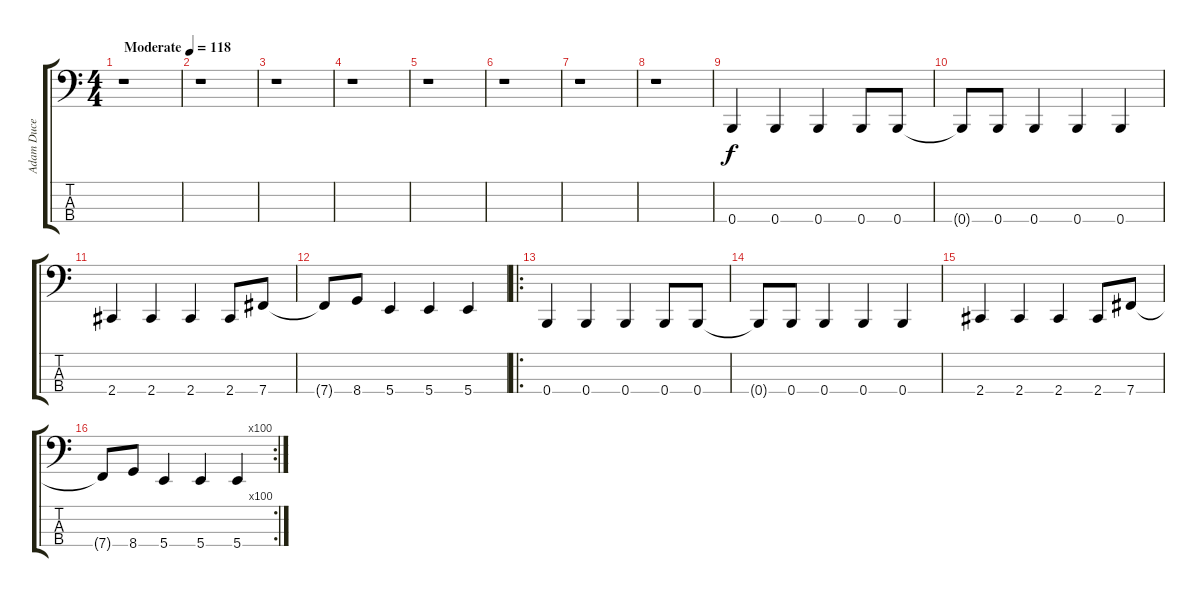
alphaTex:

\track ("Adam Duce" "Adam Duce") {instrument electricbassfinger}
\staff {score tabs}
\tuning (E2 B1 Gb1 B0) {hide}
\ts (4 4)
\tempo (118 "Moderate")
\clef f4
\ks c
r.1{dy f instrument electricbassfinger} |
r.1 |
r.1 |
r.1 |
r.1 |
r.1 |
r.1 |
r.1 |
0.4.4 0.4.4 0.4.4 0.4.8 0.4.8 |
0.4{t}.8 0.4.8 0.4.4 0.4.4 0.4.4 |
2.4.4 2.4.4 2.4.4 2.4.8 7.4.8 |
7.4{t}.8 8.4.8 5.4.4 5.4.4 5.4.4 |
\ro
0.4.4 0.4.4 0.4.4 0.4.8 0.4.8 |
0.4{t}.8 0.4.8 0.4.4 0.4.4 0.4.4 |
2.4.4 2.4.4 2.4.4 2.4.8 7.4.8 |
\rc 100
7.4{t}.8 8.4.8 5.4.4 5.4.4 5.4.4
